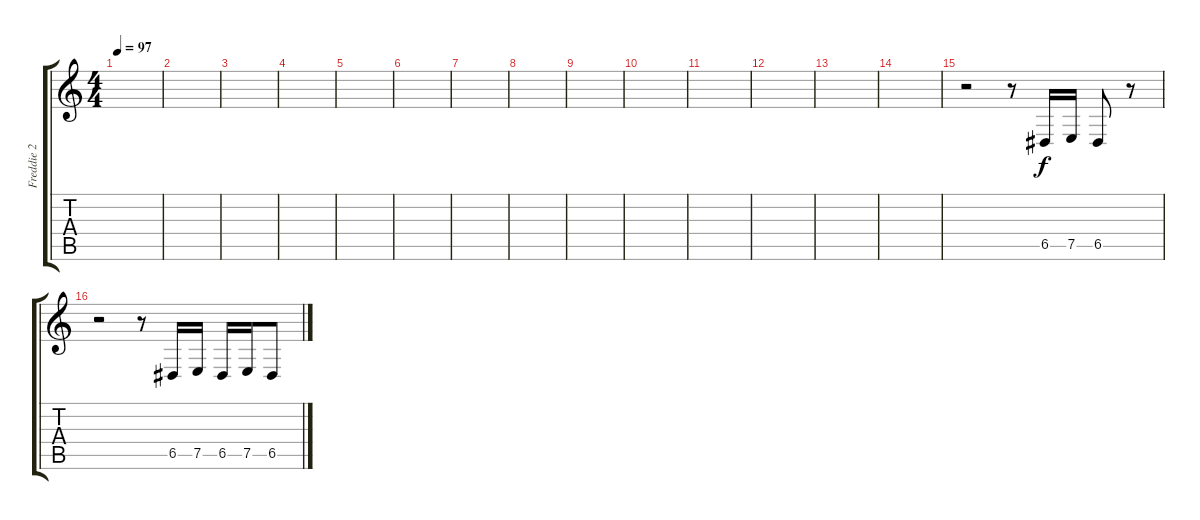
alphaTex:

\track ("Freddie 2" "Freddie 2") {instrument clarinet}
\staff {score tabs}
\tuning (E4 B3 G3 D3 A2 E2) {hide}
\ts (4 4)
\tempo 97
\clef g2
\ks c
|
|
|
|
|
|
|
|
|
|
|
|
|
|
r.2 r.8 6.5.16 7.5.16 6.5.8 r.8 |
r.2 r.8 6.5.16 7.5.16 6.5.16 7.5.16 6.5.8
